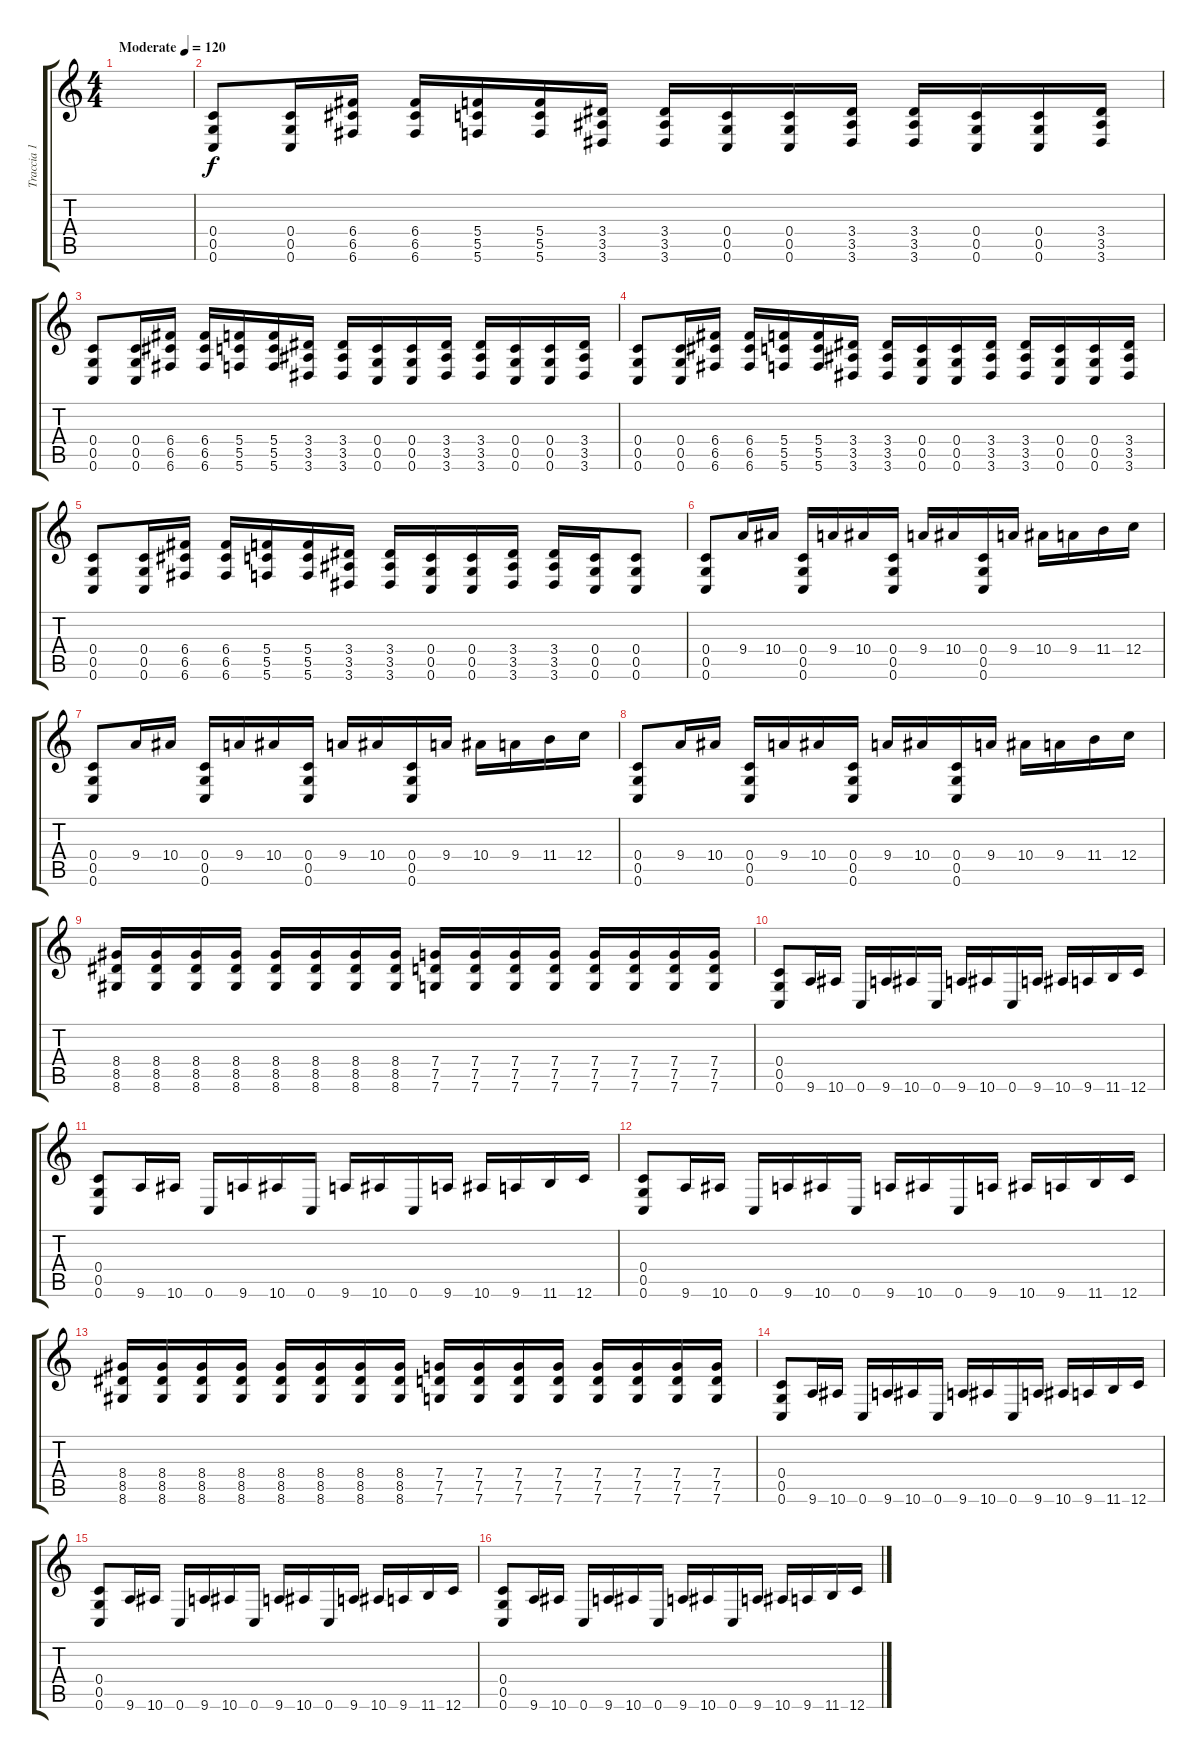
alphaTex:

\track ("Traccia 1" "Traccia 1") {instrument overdrivenguitar}
\staff {score tabs}
\tuning (D4 A3 F3 C3 G2 C2) {hide}
\ts (4 4)
\tempo (120 "Moderate")
\clef g2
\ks c
|
(0.4 0.5 0.6).8 (0.4 0.5 0.6).16 (6.4 6.5 6.6).16 (6.4 6.5 6.6).16 (5.4 5.5 5.6).16 (5.4 5.5 5.6).16 (3.4 3.5 3.6).16 (3.4 3.5 3.6).16 (0.4 0.5 0.6).16 (0.4 0.5 0.6).16 (3.4 3.5 3.6).16 (3.4 3.5 3.6).16 (0.4 0.5 0.6).16 (0.4 0.5 0.6).16 (3.4 3.5 3.6).16 |
(0.4 0.5 0.6).8 (0.4 0.5 0.6).16 (6.4 6.5 6.6).16 (6.4 6.5 6.6).16 (5.4 5.5 5.6).16 (5.4 5.5 5.6).16 (3.4 3.5 3.6).16 (3.4 3.5 3.6).16 (0.4 0.5 0.6).16 (0.4 0.5 0.6).16 (3.4 3.5 3.6).16 (3.4 3.5 3.6).16 (0.4 0.5 0.6).16 (0.4 0.5 0.6).16 (3.4 3.5 3.6).16 |
(0.4 0.5 0.6).8 (0.4 0.5 0.6).16 (6.4 6.5 6.6).16 (6.4 6.5 6.6).16 (5.4 5.5 5.6).16 (5.4 5.5 5.6).16 (3.4 3.5 3.6).16 (3.4 3.5 3.6).16 (0.4 0.5 0.6).16 (0.4 0.5 0.6).16 (3.4 3.5 3.6).16 (3.4 3.5 3.6).16 (0.4 0.5 0.6).16 (0.4 0.5 0.6).16 (3.4 3.5 3.6).16 |
(0.4 0.5 0.6).8 (0.4 0.5 0.6).16 (6.4 6.5 6.6).16 (6.4 6.5 6.6).16 (5.4 5.5 5.6).16 (5.4 5.5 5.6).16 (3.4 3.5 3.6).16 (3.4 3.5 3.6).16 (0.4 0.5 0.6).16 (0.4 0.5 0.6).16 (3.4 3.5 3.6).16 (3.4 3.5 3.6).16 (0.4 0.5 0.6).16 (0.4 0.5 0.6).8 |
(0.4 0.5 0.6).8 9.4.16 10.4.16 (0.4 0.5 0.6).16 9.4.16 10.4.16 (0.4 0.5 0.6).16 9.4.16 10.4.16 (0.4 0.5 0.6).16 9.4.16 10.4.16 9.4.16 11.4.16 12.4.16 |
(0.4 0.5 0.6).8 9.4.16 10.4.16 (0.4 0.5 0.6).16 9.4.16 10.4.16 (0.4 0.5 0.6).16 9.4.16 10.4.16 (0.4 0.5 0.6).16 9.4.16 10.4.16 9.4.16 11.4.16 12.4.16 |
(0.4 0.5 0.6).8 9.4.16 10.4.16 (0.4 0.5 0.6).16 9.4.16 10.4.16 (0.4 0.5 0.6).16 9.4.16 10.4.16 (0.4 0.5 0.6).16 9.4.16 10.4.16 9.4.16 11.4.16 12.4.16 |
(8.4 8.5 8.6).16 (8.4 8.5 8.6).16 (8.4 8.5 8.6).16 (8.4 8.5 8.6).16 (8.4 8.5 8.6).16 (8.4 8.5 8.6).16 (8.4 8.5 8.6).16 (8.4 8.5 8.6).16 (7.4 7.5 7.6).16 (7.4 7.5 7.6).16 (7.4 7.5 7.6).16 (7.4 7.5 7.6).16 (7.4 7.5 7.6).16 (7.4 7.5 7.6).16 (7.4 7.5 7.6).16 (7.4 7.5 7.6).16 |
(0.4 0.5 0.6).8 9.6.16 10.6.16 0.6.16 9.6.16 10.6.16 0.6.16 9.6.16 10.6.16 0.6.16 9.6.16 10.6.16 9.6.16 11.6.16 12.6.16 |
(0.4 0.5 0.6).8 9.6.16 10.6.16 0.6.16 9.6.16 10.6.16 0.6.16 9.6.16 10.6.16 0.6.16 9.6.16 10.6.16 9.6.16 11.6.16 12.6.16 |
(0.4 0.5 0.6).8 9.6.16 10.6.16 0.6.16 9.6.16 10.6.16 0.6.16 9.6.16 10.6.16 0.6.16 9.6.16 10.6.16 9.6.16 11.6.16 12.6.16 |
(8.4 8.5 8.6).16 (8.4 8.5 8.6).16 (8.4 8.5 8.6).16 (8.4 8.5 8.6).16 (8.4 8.5 8.6).16 (8.4 8.5 8.6).16 (8.4 8.5 8.6).16 (8.4 8.5 8.6).16 (7.4 7.5 7.6).16 (7.4 7.5 7.6).16 (7.4 7.5 7.6).16 (7.4 7.5 7.6).16 (7.4 7.5 7.6).16 (7.4 7.5 7.6).16 (7.4 7.5 7.6).16 (7.4 7.5 7.6).16 |
(0.4 0.5 0.6).8 9.6.16 10.6.16 0.6.16 9.6.16 10.6.16 0.6.16 9.6.16 10.6.16 0.6.16 9.6.16 10.6.16 9.6.16 11.6.16 12.6.16 |
(0.4 0.5 0.6).8 9.6.16 10.6.16 0.6.16 9.6.16 10.6.16 0.6.16 9.6.16 10.6.16 0.6.16 9.6.16 10.6.16 9.6.16 11.6.16 12.6.16 |
(0.4 0.5 0.6).8 9.6.16 10.6.16 0.6.16 9.6.16 10.6.16 0.6.16 9.6.16 10.6.16 0.6.16 9.6.16 10.6.16 9.6.16 11.6.16 12.6.16
